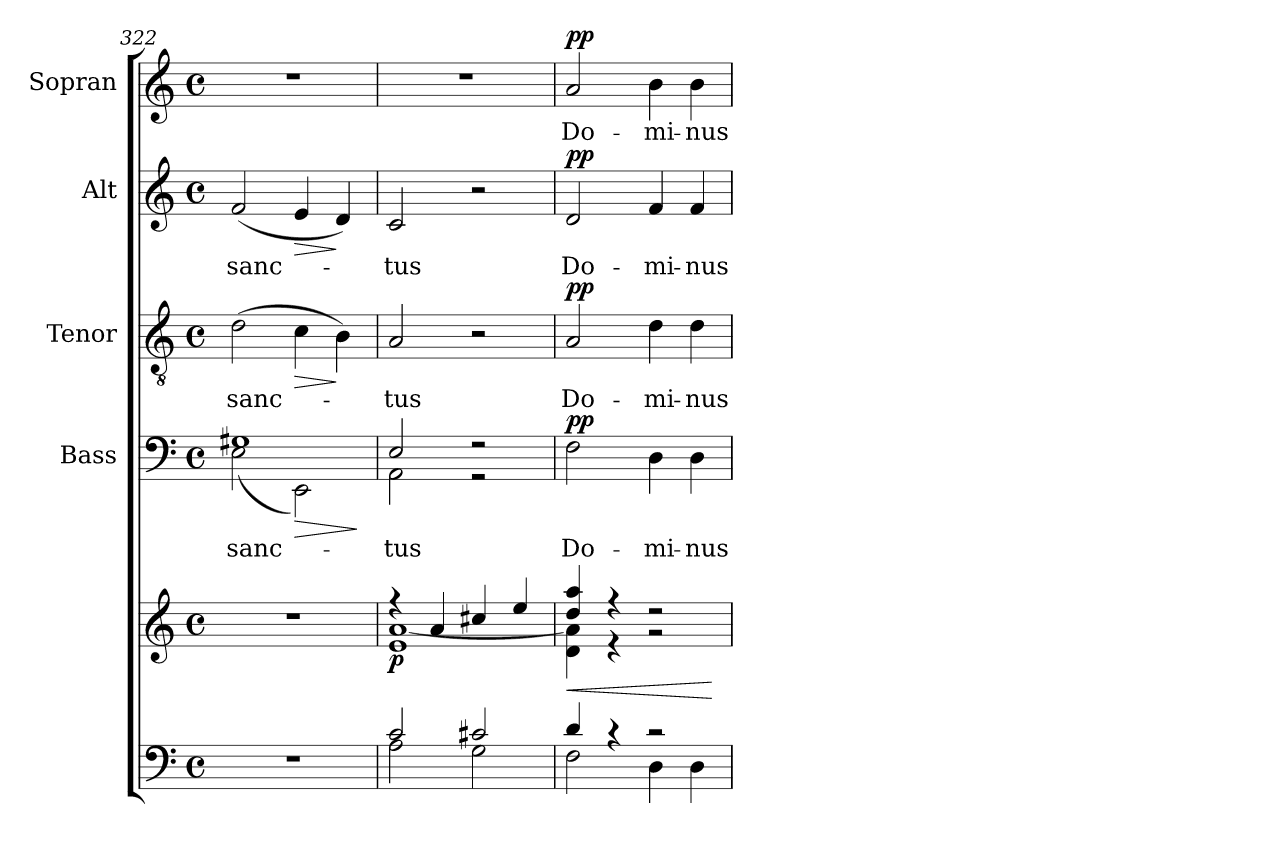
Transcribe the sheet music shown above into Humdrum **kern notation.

**kern	**kern	**dynam	**kern	**text	**dynam	**kern	**text	**dynam	**kern	**text	**dynam	**kern	**text	**dynam
*part5	*part5	*part5	*part4	*part4	*part4	*part3	*part3	*part3	*part2	*part2	*part2	*part1	*part1	*part1
*staff6	*staff5	*staff5/6	*staff4	*staff4	*staff4	*staff3	*staff3	*staff3	*staff2	*staff2	*staff2	*staff1	*staff1	*staff1
*	*	*	*I"Bass	*	*	*I"Tenor	*	*	*I"Alt	*	*	*I"Sopran	*	*
*	*	*	*I'B.	*	*	*I'T.	*	*	*I'A.	*	*	*I'S.	*	*
*clefF4	*clefG2	*	*clefF4	*	*	*clefGv2	*	*	*clefG2	*	*	*clefG2	*	*
*k[]	*k[]	*	*k[]	*	*	*k[]	*	*	*k[]	*	*	*k[]	*	*
*C:	*C:	*	*C:	*	*	*C:	*	*	*C:	*	*	*C:	*	*
*M4/4	*M4/4	*	*M4/4	*	*	*M4/4	*	*	*M4/4	*	*	*M4/4	*	*
*met(c)	*met(c)	*	*met(c)	*	*	*met(c)	*	*	*met(c)	*	*	*met(c)	*	*
=322	=322	=322	=322	=322	=322	=322	=322	=322	=322	=322	=322	=322	=322	=322
!	!	!	!	!LO:LY:b	!	!	!LO:LY:b	!	!	!LO:LY:b	!	!	!	!
*	*	*	*^	*	*	*	*	*	*	*	*	*	*	*
1r	1r	.	1G#X	(<2E\	sanc-	.	(>2d\	sanc-	.	(<2f/	sanc-	.	1r	.	.
!	!	!	!	!	!	!LO:HP:b	!	!	!LO:HP:b	!	!	!LO:HP:b	!	!	!
.	.	.	.	2EE\)	.	>	4c\	.	>	4e/	.	>	.	.	.
.	.	.	.	.	.	.	4B\)	.	]	4d/)	.	]	.	.	.
*	*	*	*v	*v	*	*	*	*	*	*	*	*	*	*	*
.	.	.	.	.	]	.	.	.	.	.	.	.	.	.
=323	=323	=323	=323	=323	=323	=323	=323	=323	=323	=323	=323	=323	=323	=323
*^	*^	*	*	*	*	*	*	*	*	*	*	*	*	*
!	!	!	!	!LO:DY:b	!	!LO:LY:b	!	!	!LO:LY:b	!	!	!LO:LY:b	!	!	!	!
*	*	*	*	*	*^	*	*	*	*	*	*	*	*	*	*	*
2c/	2A\	4rff	1e [<1a	p	2E/	2AA\	-tus	.	2A/	-tus	.	2c/	-tus	.	1r	.	.
.	.	4a/	.	.	.	.	.	.	.	.	.	.	.	.	.	.	.
2c#X/	2G\	4cc#X/	.	.	2r	2r	.	.	2r	.	.	2r	.	.	.	.	.
.	.	4ee/	.	.	.	.	.	.	.	.	.	.	.	.	.	.	.
*	*	*	*	*	*v	*v	*	*	*	*	*	*	*	*	*	*	*
=324	=324	=324	=324	=324	=324	=324	=324	=324	=324	=324	=324	=324	=324	=324	=324	=324
!	!	!	!	!LO:HP:b	!	!LO:LY:b	!LO:DY:a	!	!LO:LY:b	!LO:DY:a	!	!LO:LY:b	!LO:DY:a	!	!LO:LY:b	!LO:DY:a
4d/	2F\	4dd/ 4aa/	4d\ 4a\]	<	2F\	Do-	pp	2A/	Do-	pp	2d/	Do-	pp	2a/	Do-	pp
4rc	.	4r	4r	.	.	.	.	.	.	.	.	.	.	.	.	.
!	!	!	!	!	!	!LO:LY:b	!	!	!LO:LY:b	!	!	!LO:LY:b	!	!	!LO:LY:b	!
2rc	4D\	2r	2r	.	4D\	-mi-	.	4d\	-mi-	.	4f/	-mi-	.	4b\	-mi-	.
!	!	!	!	!	!	!LO:LY:b	!	!	!LO:LY:b	!	!	!LO:LY:b	!	!	!LO:LY:b	!
.	4D\	.	.	.	4D\	-nus	.	4d\	-nus	.	4f/	-nus	.	4b\	-nus	.
*v	*v	*	*	*	*	*	*	*	*	*	*	*	*	*	*	*
*	*v	*v	*	*	*	*	*	*	*	*	*	*	*	*	*
.	.	[	.	.	.	.	.	.	.	.	.	.	.	.
=	=	=	=	=	=	=	=	=	=	=	=	=	=	=
*-	*-	*-	*-	*-	*-	*-	*-	*-	*-	*-	*-	*-	*-	*-
